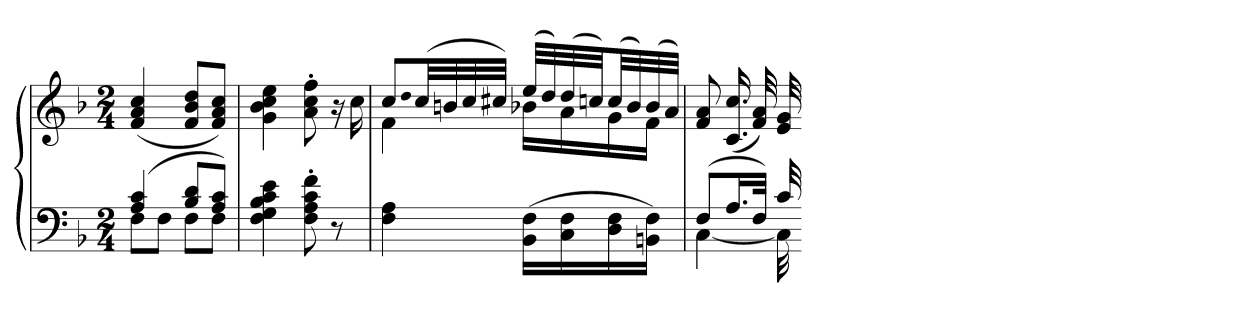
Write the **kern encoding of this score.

**kern	**kern
*part1	*part1
*staff2	*staff1
*clefF4	*clefG2
*k[b-]	*k[b-]
*F:	*F:
*M2/4	*M2/4
=	=
*^	*
(4A 4c	8FL	(4f 4a 4cc
.	8FJ	.
8B- 8dL	8FL	8f 8b- 8ddL
8A 8cJ)	8FJ	8f 8a 8ccJ)
*v	*v	*
=179	=179
4F 4G 4B- 4c 4e	4g 4b- 4cc 4ee
8F' 8A' 8c' 8f'	8a' 8cc' 8ff'
8r	16r
.	16cc
=180	=180
*	*^
4F 4A	8ccL	4f
.	qdd	.
.	(32ccLL	.
.	32bn	.
.	32cc	.
.	32cc#XJJJ)	.
(16BB- 16FLL	(32eeLLL	16b-XLL
.	32dd)	.
16C 16F	(32dd	16a
.	32ccnJJ)	.
16D 16F	(32ccLL	16g
.	32b-)	.
16BBn 16FJJ)	(32b-	16fJJ
.	32aJJJ)	.
*	*v	*v
=181	=181
*^	*
(8FL	[4C	8f 8a
16.AL	.	(16.c 16.cc
32FJJk)	.	32f 32a)
32c	32C]	32e 32g
*v	*v	*
=-	=-
*-	*-
